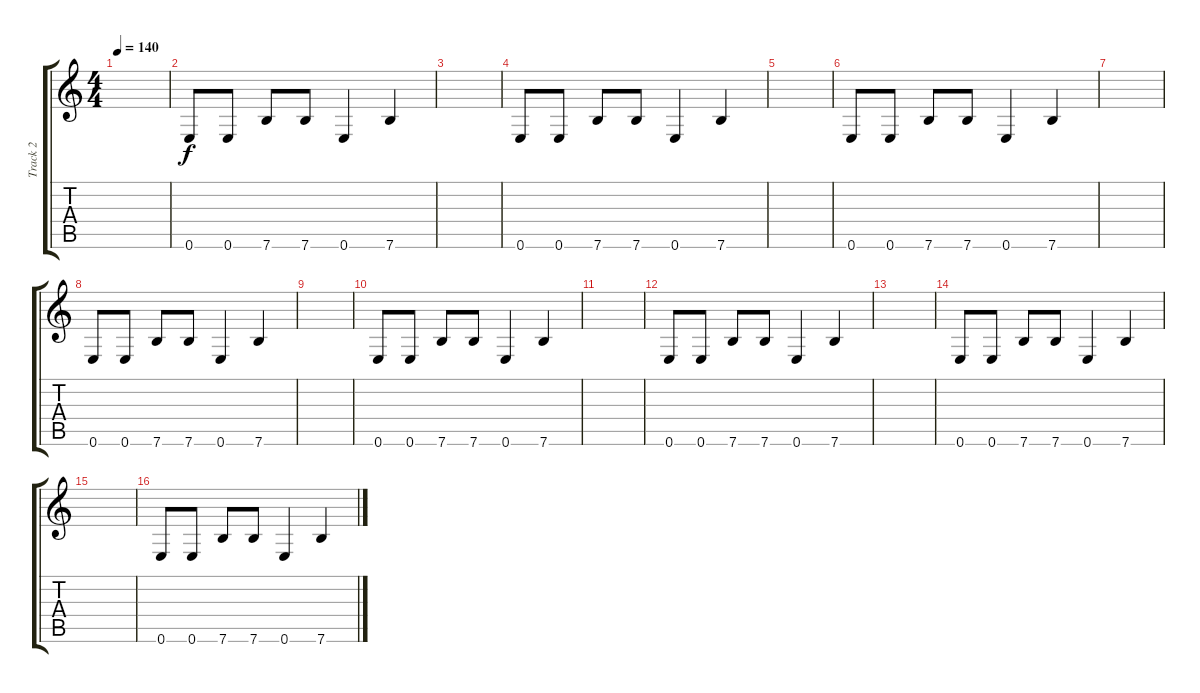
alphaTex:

\track ("Track 2" "Track 2") {instrument electricguitarjazz}
\staff {score tabs}
\tuning (E4 B3 G3 D3 A2 E2) {hide}
\ts (4 4)
\tempo 140
\clef g2
\ks c
|
0.6.8 0.6.8 7.6.8 7.6.8 0.6.4 7.6.4 |
|
0.6.8 0.6.8 7.6.8 7.6.8 0.6.4 7.6.4 |
|
0.6.8 0.6.8 7.6.8 7.6.8 0.6.4 7.6.4 |
|
0.6.8 0.6.8 7.6.8 7.6.8 0.6.4 7.6.4 |
|
0.6.8 0.6.8 7.6.8 7.6.8 0.6.4 7.6.4 |
|
0.6.8 0.6.8 7.6.8 7.6.8 0.6.4 7.6.4 |
|
0.6.8 0.6.8 7.6.8 7.6.8 0.6.4 7.6.4 |
|
0.6.8 0.6.8 7.6.8 7.6.8 0.6.4 7.6.4
